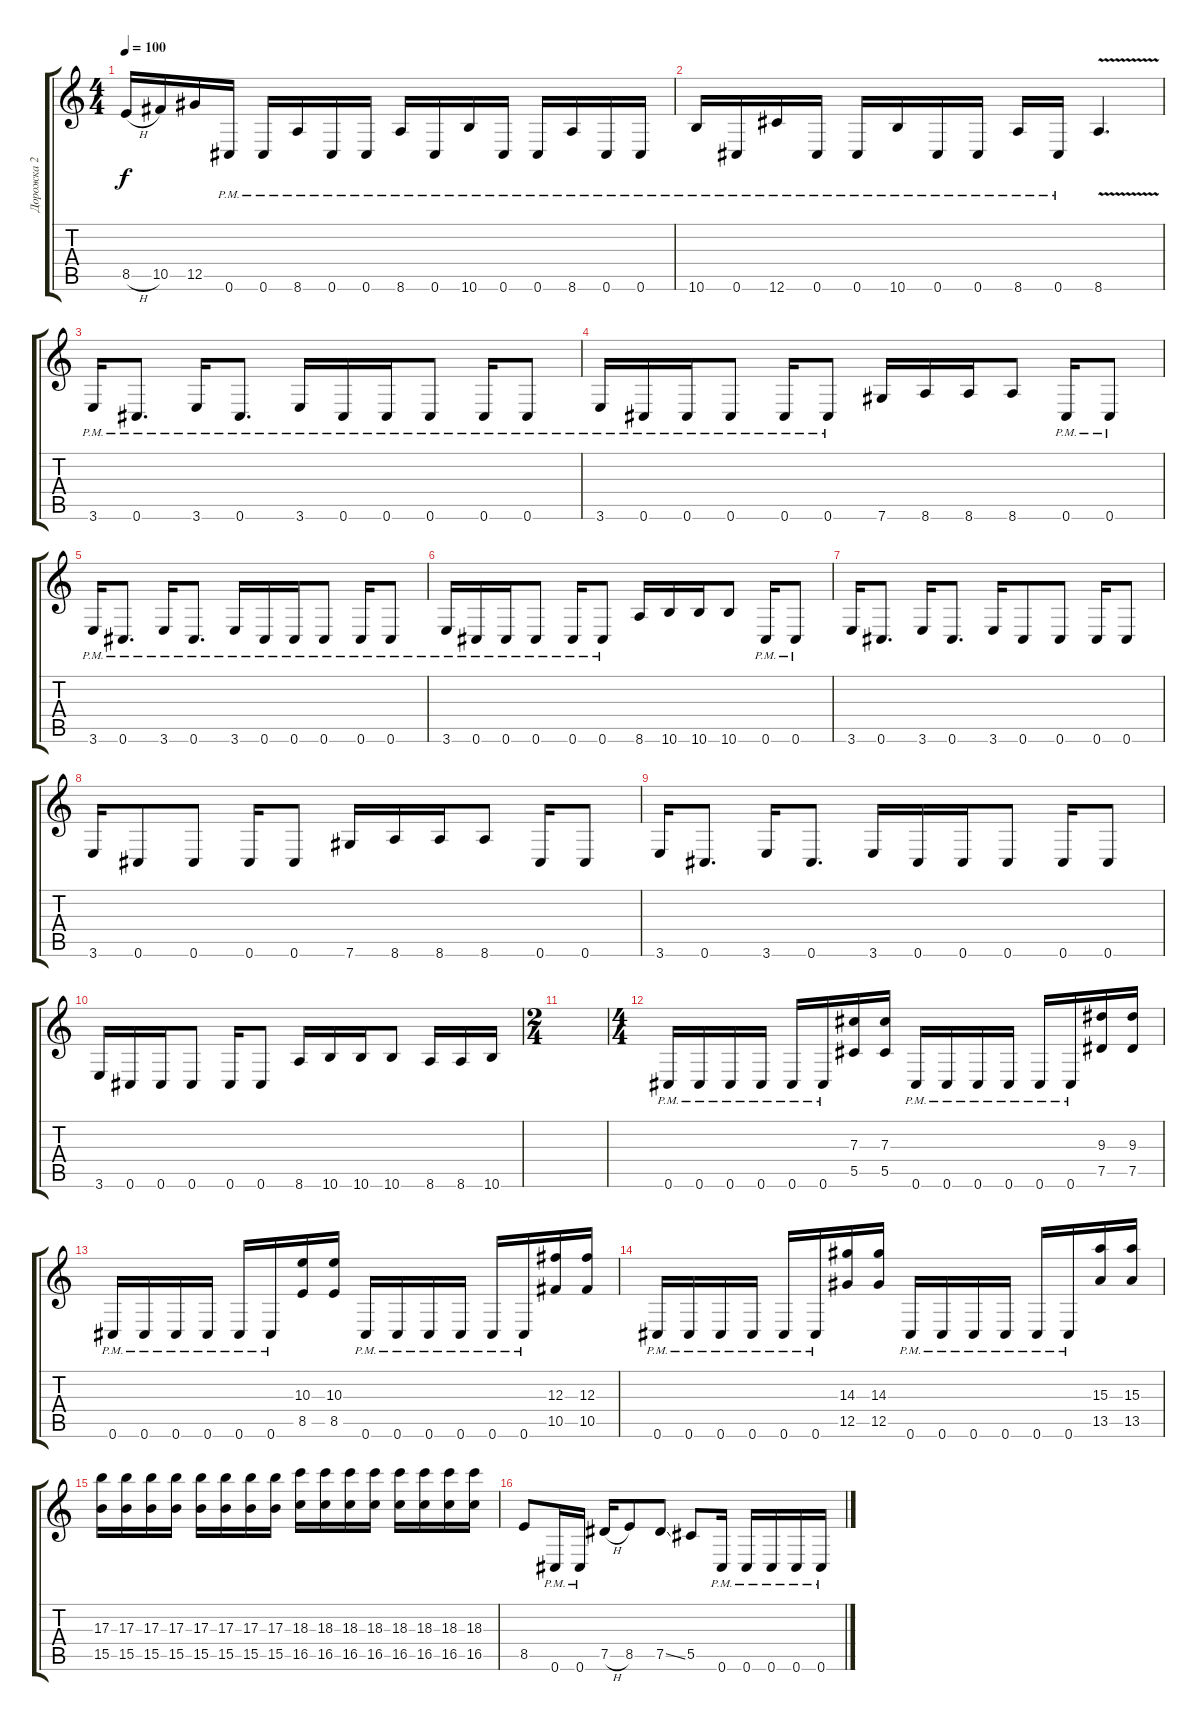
\track ("Дорожка 2" "Дорожка 2") {instrument distortionguitar}
\staff {score tabs}
\tuning (Eb4 Bb3 Gb3 Db3 Ab2 Db2) {hide}
\ts (4 4)
\tempo 100
\clef g2
\ks c
8.5{h}.16{dy f} 10.5.16 12.5.16 0.6{pm}.16 0.6{pm}.16 8.6{pm}.16 0.6{pm}.16 0.6{pm}.16 8.6{pm}.16 0.6{pm}.16 10.6{pm}.16 0.6{pm}.16 0.6{pm}.16 8.6{pm}.16 0.6{pm}.16 0.6{pm}.16 |
10.6{pm}.16 0.6{pm}.16 12.6{pm}.16 0.6{pm}.16 0.6{pm}.16 10.6{pm}.16 0.6{pm}.16 0.6{pm}.16 8.6{pm}.16 0.6{pm}.16 8.6{v}.4{d} |
3.6{pm}.16 0.6{pm}.8{d} 3.6{pm}.16 0.6{pm}.8{d} 3.6{pm}.16 0.6{pm}.16 0.6{pm}.16 0.6{pm}.8 0.6{pm}.16 0.6{pm}.8 |
3.6{pm}.16 0.6{pm}.16 0.6{pm}.16 0.6{pm}.8 0.6{pm}.16 0.6{pm}.8 7.6.16 8.6.16 8.6.16 8.6.8 0.6{pm}.16 0.6{pm}.8 |
3.6{pm}.16 0.6{pm}.8{d} 3.6{pm}.16 0.6{pm}.8{d} 3.6{pm}.16 0.6{pm}.16 0.6{pm}.16 0.6{pm}.8 0.6{pm}.16 0.6{pm}.8 |
3.6{pm}.16 0.6{pm}.16 0.6{pm}.16 0.6{pm}.8 0.6{pm}.16 0.6{pm}.8 8.6.16 10.6.16 10.6.16 10.6.8 0.6{pm}.16 0.6{pm}.8 |
3.6.16 0.6.8{d} 3.6.16 0.6.8{d} 3.6.16 0.6.8 0.6.8 0.6.16 0.6.8 |
3.6.16 0.6.8 0.6.8 0.6.16 0.6.8 7.6.16 8.6.16 8.6.16 8.6.8 0.6.16 0.6.8 |
3.6.16 0.6.8{d} 3.6.16 0.6.8{d} 3.6.16 0.6.16 0.6.16 0.6.8 0.6.16 0.6.8 |
3.6.16 0.6.16 0.6.16 0.6.8 0.6.16 0.6.8 8.6.16 10.6.16 10.6.16 10.6.8 8.6.16 8.6.16 10.6.16 |
\ts (2 4)
|
\ts (4 4)
0.6{pm}.16 0.6{pm}.16 0.6{pm}.16 0.6{pm}.16 0.6{pm}.16 0.6{pm}.16 (7.3 5.5).16 (7.3 5.5).16 0.6{pm}.16 0.6{pm}.16 0.6{pm}.16 0.6{pm}.16 0.6{pm}.16 0.6{pm}.16 (9.3 7.5).16 (9.3 7.5).16 |
0.6{pm}.16 0.6{pm}.16 0.6{pm}.16 0.6{pm}.16 0.6{pm}.16 0.6{pm}.16 (10.3 8.5).16 (10.3 8.5).16 0.6{pm}.16 0.6{pm}.16 0.6{pm}.16 0.6{pm}.16 0.6{pm}.16 0.6{pm}.16 (12.3 10.5).16 (12.3 10.5).16 |
0.6{pm}.16 0.6{pm}.16 0.6{pm}.16 0.6{pm}.16 0.6{pm}.16 0.6{pm}.16 (14.3 12.5).16 (14.3 12.5).16 0.6{pm}.16 0.6{pm}.16 0.6{pm}.16 0.6{pm}.16 0.6{pm}.16 0.6{pm}.16 (15.3 13.5).16 (15.3 13.5).16 |
(17.3 15.5).16 (17.3 15.5).16 (17.3 15.5).16 (17.3 15.5).16 (17.3 15.5).16 (17.3 15.5).16 (17.3 15.5).16 (17.3 15.5).16 (18.3 16.5).16 (18.3 16.5).16 (18.3 16.5).16 (18.3 16.5).16 (18.3 16.5).16 (18.3 16.5).16 (18.3 16.5).16 (18.3 16.5).16 |
8.5.8 0.6{pm}.16 0.6{pm}.16 7.5{h}.16 8.5.8 7.5{ss}.8 5.5.8 0.6{pm}.16 0.6{pm}.16 0.6{pm}.16 0.6{pm}.16 0.6{pm}.16
